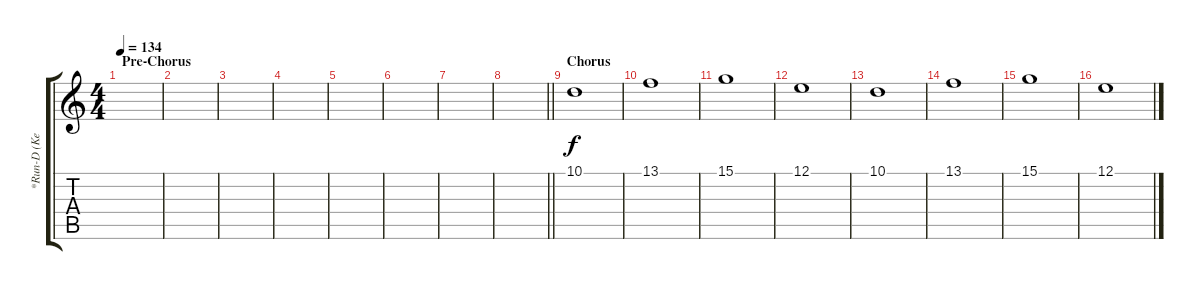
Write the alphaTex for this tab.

\track ("*Run-D (Keyboard 1)" "*Run-D (Ke") {instrument lead2sawtooth}
\staff {score tabs}
\tuning (E4 B3 G3 D3 A2 E2) {hide}
\ts (4 4)
\section ("" "Pre-Chorus")
\tempo 134
\clef g2
\ks c
|
|
|
|
|
|
|
\barLineRight lightlight
|
\section ("" "Chorus")
10.1.1{dy f volume 10 instrument stringensemble2} |
13.1.1 |
15.1.1 |
12.1.1 |
10.1.1 |
13.1.1 |
15.1.1 |
12.1.1
